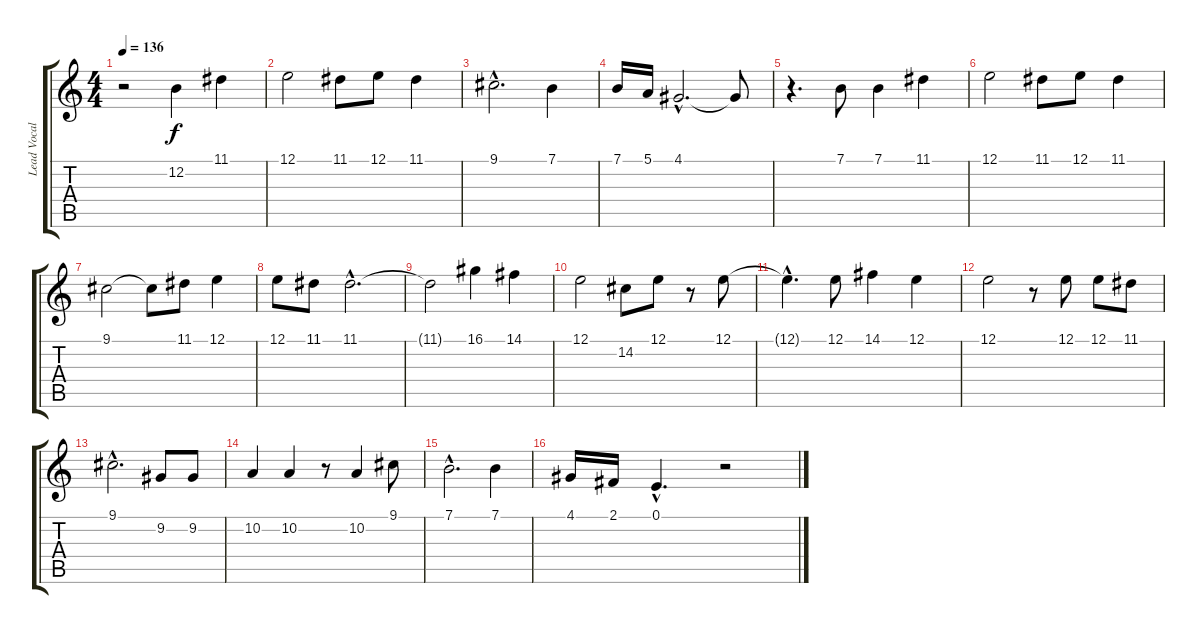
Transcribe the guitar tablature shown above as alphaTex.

\track ("Lead Vocal, Jimmy" "Lead Vocal") {instrument synthvoice}
\staff {score tabs}
\tuning (E4 B3 G3 D3 A2 E2) {hide}
\ts (4 4)
\tempo 136
\clef g2
\ks c
r.2{dy f instrument synthvoice} 12.2.4 11.1.4 |
12.1.2 11.1.8 12.1.8 11.1.4 |
9.1{hac}.2{d} 7.1.4 |
7.1.16 5.1.16 4.1{hac}.2{d} 4.1{t}.8 |
r.4{d} 7.1.8 7.1.4 11.1.4 |
12.1.2 11.1.8 12.1.8 11.1.4 |
9.1.2 9.1{t}.8 11.1.8 12.1.4 |
12.1.8 11.1.8 11.1{hac}.2{d} |
11.1{t}.2 16.1.4 14.1.4 |
12.1.2 14.2.8 12.1.8 r.8 12.1.8 |
12.1{hac t}.4{d} 12.1.8 14.1.4 12.1.4 |
12.1.2 r.8 12.1.8 12.1.8 11.1.8 |
9.1{hac}.2{d} 9.2.8 9.2.8 |
10.2.4 10.2.4 r.8 10.2.4 9.1.8 |
7.1{hac}.2{d} 7.1.4 |
4.1.16 2.1.16 0.1{hac}.4{d} r.2
